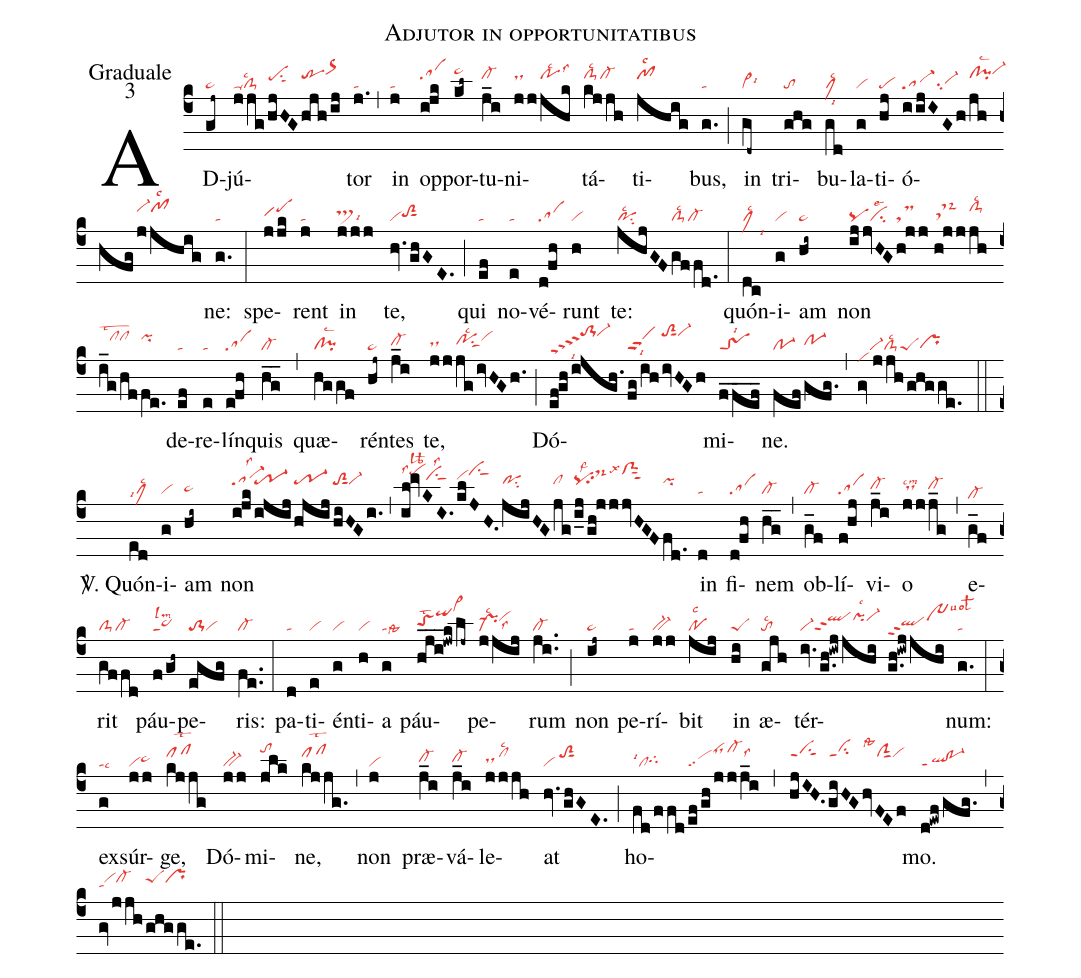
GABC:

name:Adjutor in opportunitatibus;
office-part:Graduale;
mode:3;
nabc-lines:1;
%%
(c4) AD(gj~|ta>)jú(jjg/|clS-ppu1lsc2|hjHG|pehisu1sut1|hjh/ij|trhjor>hl)tor(j.|ta) (,) in(j|ta) op(i!jk|sahj)por(kl~|ta>hl)tu(j_i|cl-hj)ni(jj|dshj|jhk|pohjlsc2lss3)tá(kjjh|clS-hjlsc2cl-hj)ti(jhig|pf1hjlsc2)bus,(g.|ta) (;) in(gd~|vi>lsi6) tri(ghg|to)bu(gd|clMlsc2lsi8)la(g|vi)ti(hj|pe)ó(iijIGh/|sa-su2vi-hh|jhhfg/|clhj!pihjlsc2vi-hl|jjhig|vi-hjpf1hjlsc2)ne:(g.|ta) (:) spe(jjk|scM2hh)rent(j|ta) in(jjj|ts>hhlsi6) te,(hv.ghGE.|vitoS2hhsut1) (;) qui(ef|ta) no(e|ta)vé(d!fh|sa)runt(h|vi) te:(jhjGF|posu2lsc2|gffd.|clS-lsc2cl-) (:) quón(dc|clMlsc2lsi9)i(g|vi)am(hi~|ta>) non(ijjvHG|pqcilse2|h!jj//|tsM|h!jj|tsM-|jh/|clS-hjlsc2|i_g/|clhjlstw2|hf|clhj|fe.|pihj) de(ef|ta)re(e|ta)lín(e!fh|sa)quis(hg__|cl-) (,) quæ(hggf|cl!pilsc2)rén(hj~|ta>)tes(j_i|cl-hh) te,(jj|dshh|jgivHGh.|pohhsu1sut1lsc2vihj) (;) Dó(ef!gh/ijgh./|to-1hlppu4lsi8vi-hl|fg/ih/|scSlsi8|ivHGh|toS2hlsut1vi-hl)mi(f_/fef___|trSlsi2)ne.(fef/|po-1|gfg.|po-1hh) (,) (gv//jjh/ghgge.|vihavi-clS-lsc2peSprhg) (::)

<sp>V/</sp>. Quón(ed|clMlsc2lsi4)i(g|vi)am(hi~|ta>hg) non(i!jk/|sa-hjlss2|ijij/|tr-1hj|hjij/|tr-1hj|hiHGi.|toS2hjsut1vi-hj) (,) (il!mvKI.|pehnlss4lslb2ciShllss2|klJH.|vihlciShn|jijHG|pohjsu2|jg/|clhj|i_j/|pqhjlsfr2|gh!jjjvHGF|ds-hnpp2lsx3clShnsut2|fd.|pihj) in(d|ta) fi(d!fh|sa)nem(hg__|cl-) (,) ob(g_f|cl-)lí(f!hj|sa)vi(j_i|cl-hh)o(jj|dshhlscm2|j_g|cl-hh) (,) e(g_f|cl-hd)rit(gffd|clS-cl-) páu(f/gh~|sc~lslm2)pe(egfg|to-1vi)ris:(fe..|cl-) (:) pa(d|ta)ti(e|vi)én(g|vi)ti(h|vi)a(g|talssta6) páu(hji___!jwk/lj~|toShhlst2qihlvi>hn)pe(jjij|pr-lsc2vihjlss8)rum(ji..|cl-) (;) non(ij~|ta>) pe(j|ta)rí(jj|bv-)bit(jij|polsc2) in(hi|peS) æ(gjh|tolsc2)tér(iv.g.h!iwjjhi |vi-qlhjppt2pihjlsc2vi-hj|g.h!iwjjhi|qlhhppt2po~hjlsvol3)num:(g.|ta) (:) ex(g|talsc6)súr(jj|vita>hh)ge,(kjjg|pfhjlst2) Dó(jj|bv-)mi(jlk|tohl)ne,(kjjg.|pfhjlst2) (,) non(j|vi) præ(j_i|cl-hh)vá(j_i|cl-hh)le(jjjh|dshh/clhjlsc2)at(hv.ghGE.|vi/toS2hjsut1) (;) ho(fd/ffd/|cllsi1tghh|ef/gh/|scvihl|jjj_i,|dshl/cl-hllss9|hjIH.|ciShjppt1|giHG|cihjppt1|hvFEf|clShjsut1lssta1vihj)mo.(d!ewf/gfg.|ql!po-1ppt1) (,) (gvjjh/|tahhvihjcl-hj|ghgge.|peShjprhj) (::)
